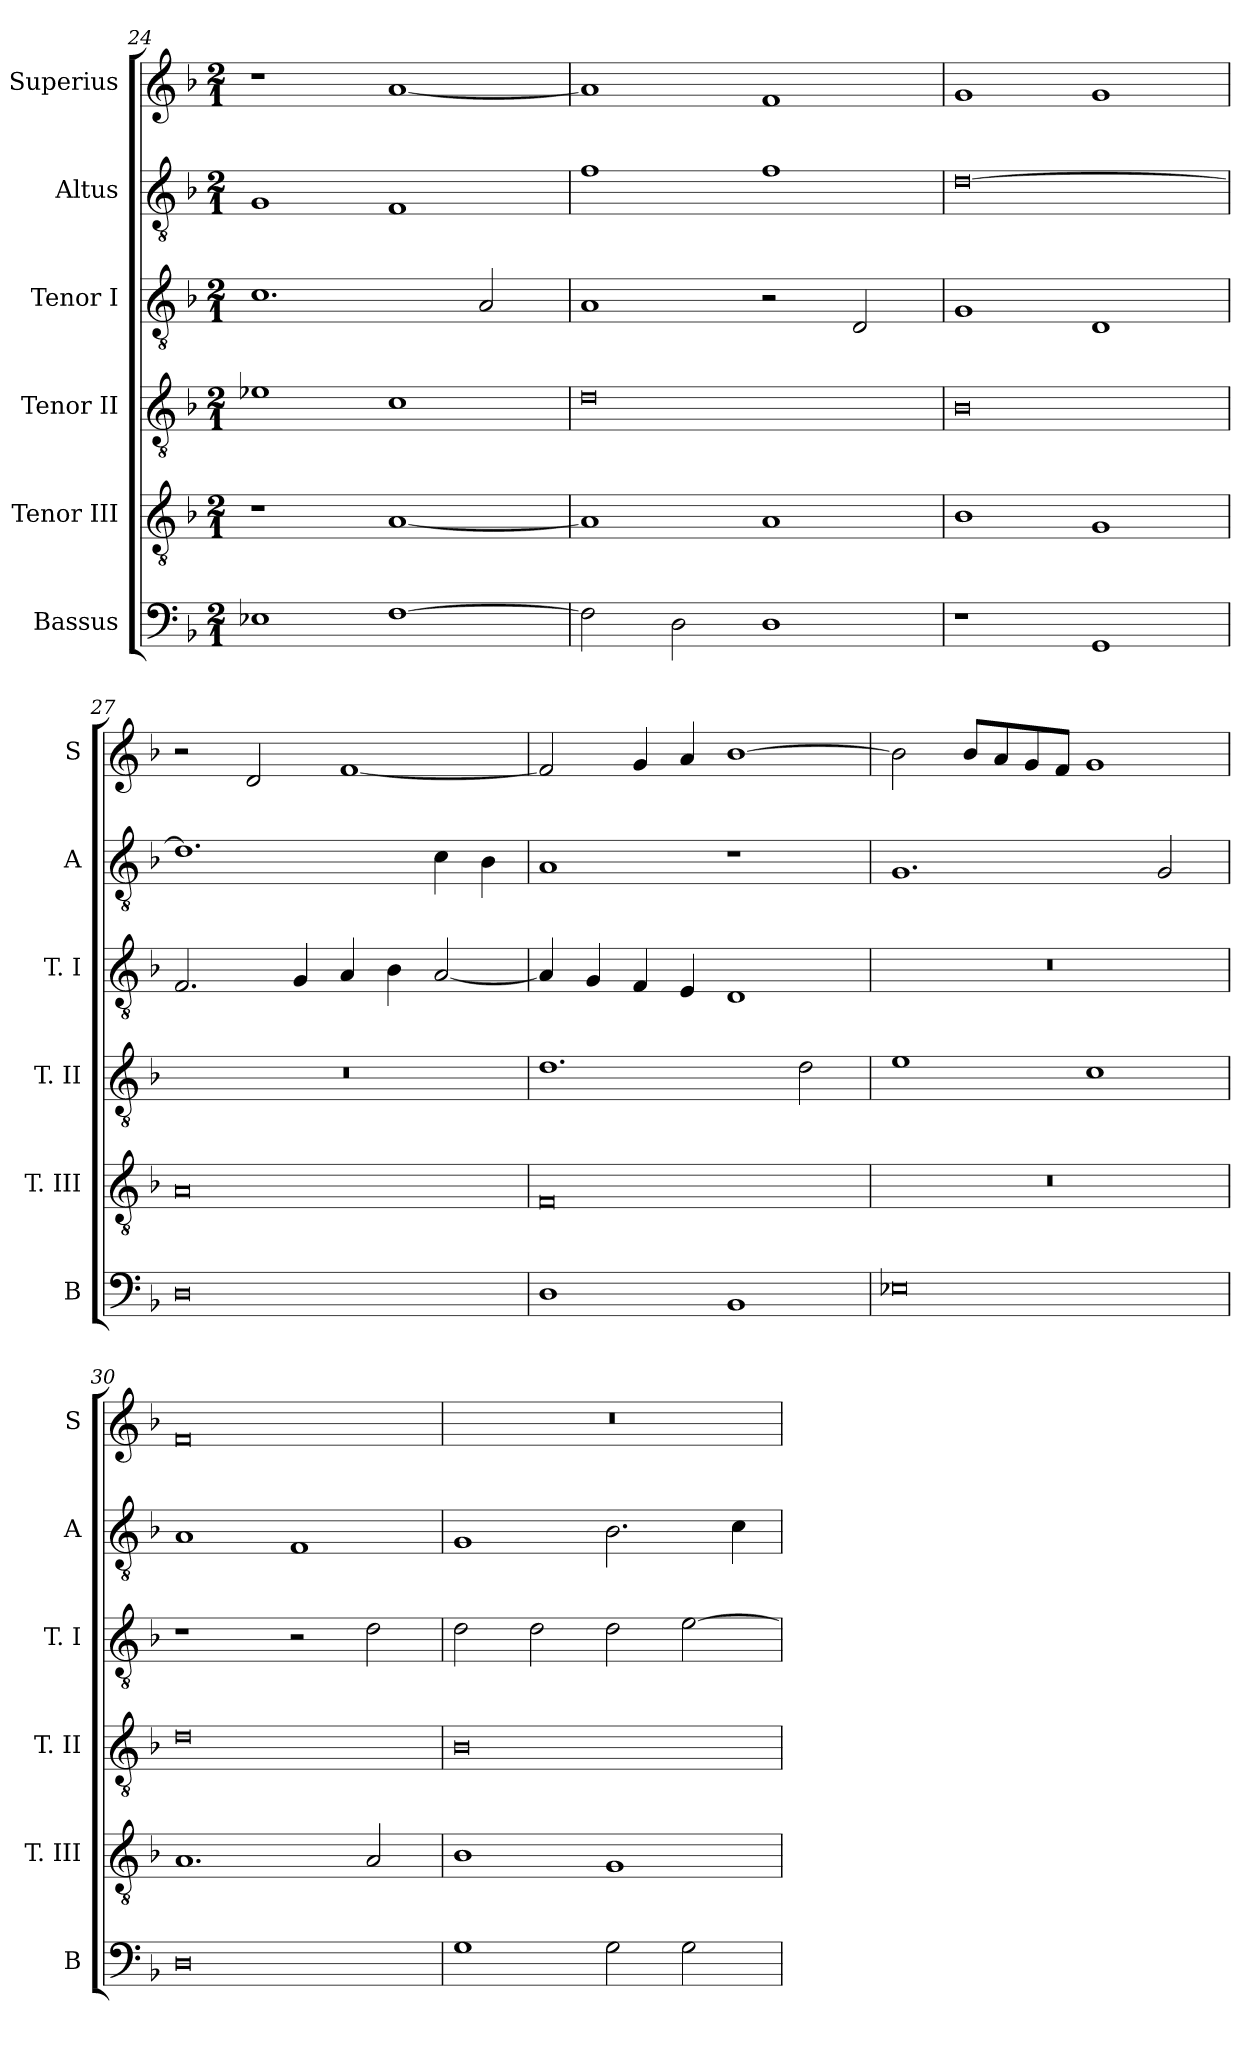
**kern	**kern	**kern	**kern	**kern	**kern
*part6	*part5	*part4	*part3	*part2	*part1
*staff6	*staff5	*staff4	*staff3	*staff2	*staff1
*I"Bassus	*I"Tenor III	*I"Tenor II	*I"Tenor I	*I"Altus	*I"Superius
*I'B	*I'T. III	*I'T. II	*I'T. I	*I'A	*I'S
*clefF4	*clefGv2	*clefGv2	*clefGv2	*clefGv2	*clefG2
*k[b-]	*k[b-]	*k[b-]	*k[b-]	*k[b-]	*k[b-]
*F:	*F:	*F:	*F:	*F:	*F:
*M2/1	*M2/1	*M2/1	*M2/1	*M2/1	*M2/1
=24	=24	=24	=24	=24	=24
1E-X	1r	1e-X	1.c	1G	1r
[1F	[1A	1c	.	1F	[1a
.	.	.	2A	.	.
=25	=25	=25	=25	=25	=25
2F]	1A]	0d	1A	1f	1a]
2D	.	.	.	.	.
1D	1A	.	2r	1f	1f
.	.	.	2D	.	.
=26	=26	=26	=26	=26	=26
1r	1B-	0B-	1G	[0d	1g
1GG	1G	.	1D	.	1g
=27	=27	=27	=27	=27	=27
0D	0A	0r	2.F	1.d]	2r
.	.	.	.	.	2d
.	.	.	4G	.	.
.	.	.	4A	.	[1f
.	.	.	4B-	.	.
.	.	.	[2A	4c	.
.	.	.	.	4B-	.
=28	=28	=28	=28	=28	=28
1D	0F	1.d	4A]	1A	2f]
.	.	.	4G	.	.
.	.	.	4F	.	4g
.	.	.	4E	.	4a
1BB-	.	.	1D	1r	[1b-
.	.	2d	.	.	.
=29	=29	=29	=29	=29	=29
0E-X	0r	1e	0r	1.G	2b-]
.	.	.	.	.	8b-L
.	.	.	.	.	8a
.	.	.	.	.	8g
.	.	.	.	.	8fJ
.	.	1c	.	.	1g
.	.	.	.	2G	.
=30	=30	=30	=30	=30	=30
0D	1.A	0d	1r	1A	0f
.	.	.	2r	1F	.
.	2A	.	2d	.	.
=31	=31	=31	=31	=31	=31
1G	1B-	0B-	2d	1G	0r
.	.	.	2d	.	.
2G	1G	.	2d	2.B-	.
2G	.	.	[2e	.	.
.	.	.	.	4c	.
=	=	=	=	=	=
*-	*-	*-	*-	*-	*-
